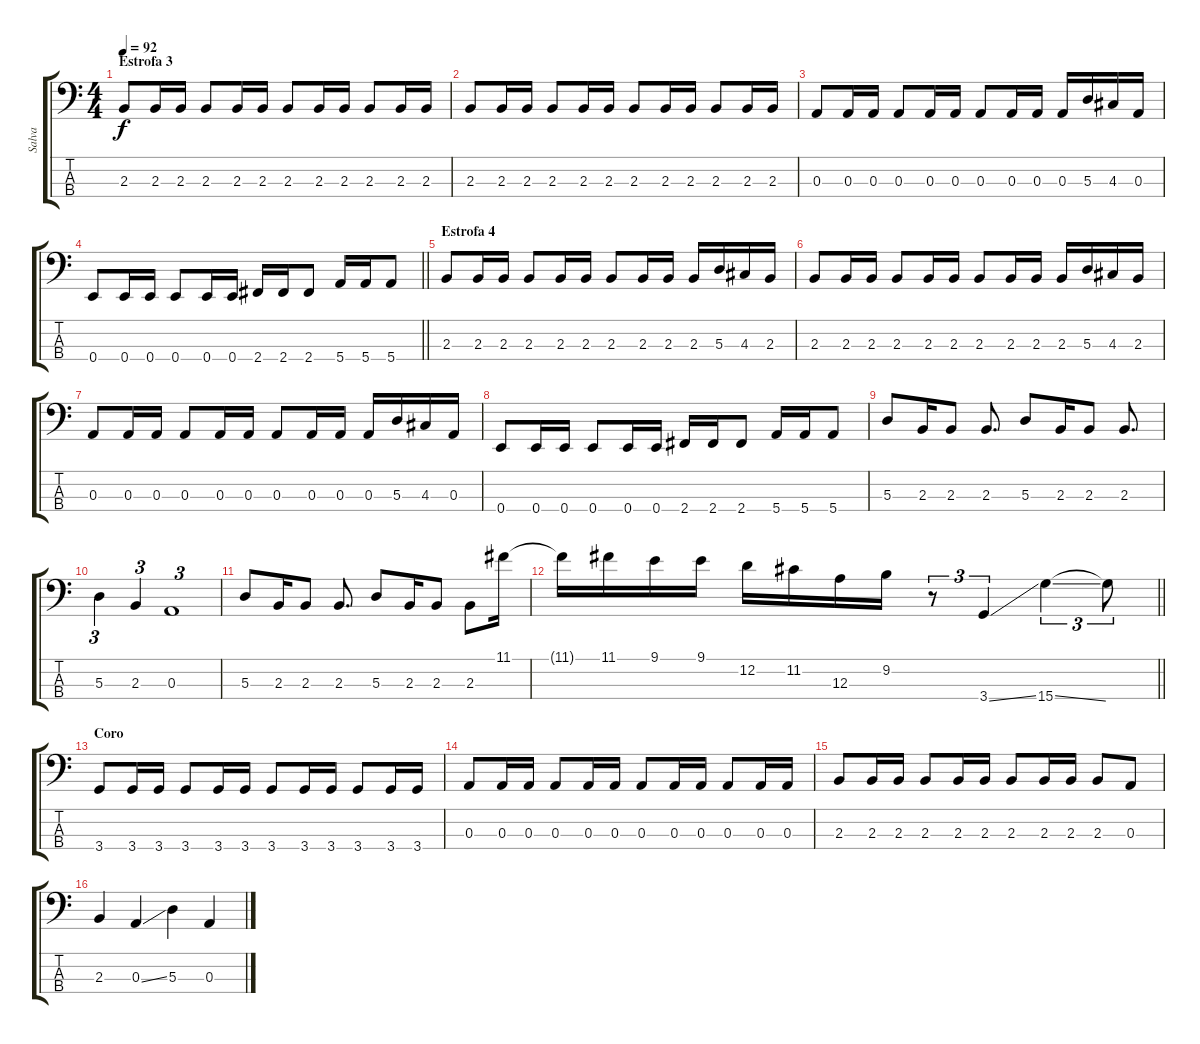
\track ("Salva" "Salva") {instrument electricbassfinger}
\staff {score tabs}
\tuning (G2 D2 A1 E1) {hide}
\ts (4 4)
\section ("" "Estrofa 3")
\tempo 92
\clef f4
\ks c
2.3.8{dy f} 2.3.16 2.3.16 2.3.8 2.3.16 2.3.16 2.3.8 2.3.16 2.3.16 2.3.8 2.3.16 2.3.16 |
2.3.8 2.3.16 2.3.16 2.3.8 2.3.16 2.3.16 2.3.8 2.3.16 2.3.16 2.3.8 2.3.16 2.3.16 |
0.3.8 0.3.16 0.3.16 0.3.8 0.3.16 0.3.16 0.3.8 0.3.16 0.3.16 0.3.16 5.3.16 4.3.16 0.3.16 |
\barLineRight lightlight
0.4.8 0.4.16 0.4.16 0.4.8 0.4.16 0.4.16 2.4.16 2.4.16 2.4.8 5.4.16 5.4.16 5.4.8 |
\section ("" "Estrofa 4")
2.3.8 2.3.16 2.3.16 2.3.8 2.3.16 2.3.16 2.3.8 2.3.16 2.3.16 2.3.16 5.3.16 4.3.16 2.3.16 |
2.3.8 2.3.16 2.3.16 2.3.8 2.3.16 2.3.16 2.3.8 2.3.16 2.3.16 2.3.16 5.3.16 4.3.16 2.3.16 |
0.3.8 0.3.16 0.3.16 0.3.8 0.3.16 0.3.16 0.3.8 0.3.16 0.3.16 0.3.16 5.3.16 4.3.16 0.3.16 |
0.4.8 0.4.16 0.4.16 0.4.8 0.4.16 0.4.16 2.4.16 2.4.16 2.4.8 5.4.16 5.4.16 5.4.8 |
5.3.8 2.3.16 2.3.8 2.3.8{d} 5.3.8 2.3.16 2.3.8 2.3.8{d} |
5.3.4{tu (3 2)} 2.3.4{tu (3 2)} 0.3.1{tu (3 2)} |
5.3.8 2.3.16 2.3.8 2.3.8{d} 5.3.8 2.3.16 2.3.8 2.3.8 11.1.16 |
\barLineRight lightlight
11.1{t}.16 11.1.16 9.1.16 9.1.16 12.2.16 11.2.16 12.3.16 9.2.16 r.8{tu (3 2)} 3.4{ss}.4{tu (3 2)} 15.4{ss}.4{tu (3 2)} 15.4{t}.8{tu (3 2)} |
\section ("" "Coro")
3.4.8 3.4.16 3.4.16 3.4.8 3.4.16 3.4.16 3.4.8 3.4.16 3.4.16 3.4.8 3.4.16 3.4.16 |
0.3.8 0.3.16 0.3.16 0.3.8 0.3.16 0.3.16 0.3.8 0.3.16 0.3.16 0.3.8 0.3.16 0.3.16 |
2.3.8 2.3.16 2.3.16 2.3.8 2.3.16 2.3.16 2.3.8 2.3.16 2.3.16 2.3.8 0.3.8 |
2.3.4 0.3{ss}.4 5.3.4 0.3.4
